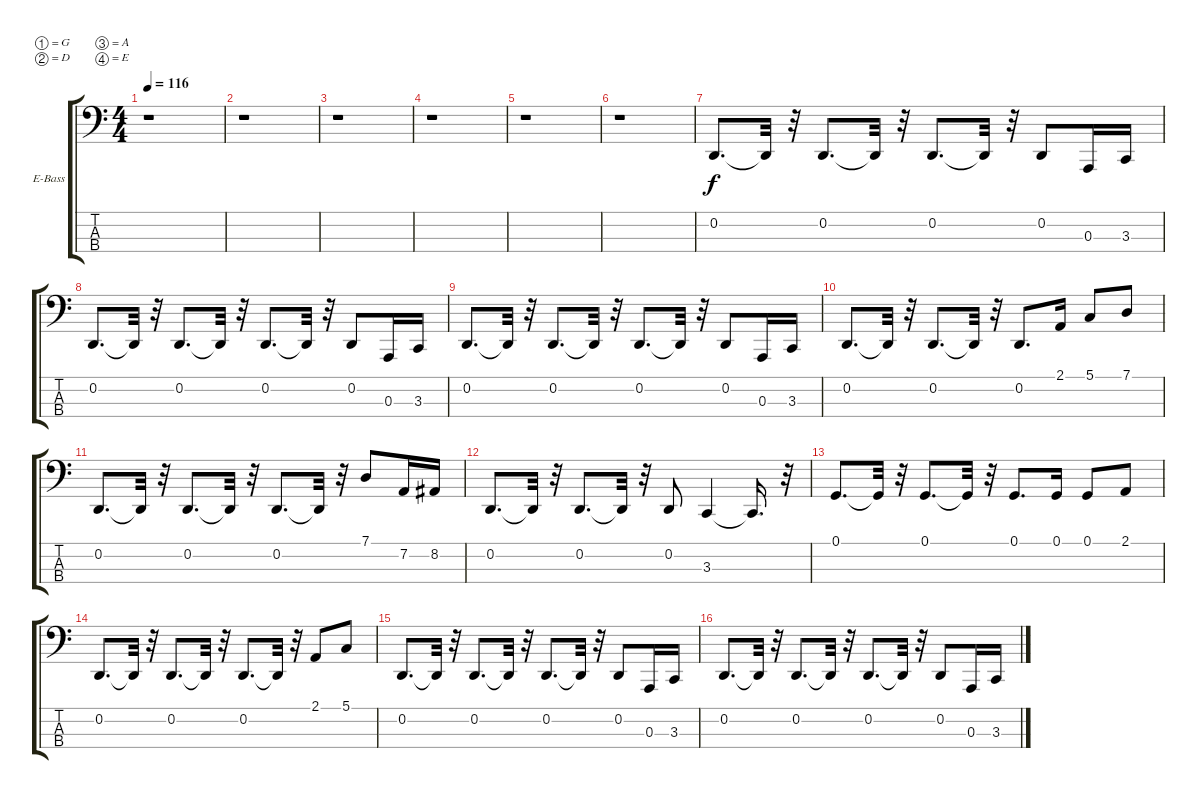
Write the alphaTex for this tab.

\bracketExtendMode groupsimilarinstruments
\firstSystemTrackNameOrientation horizontal
\otherSystemsTrackNameOrientation horizontal
\track ("Basse" "E-Bass") {instrument electricbassfinger}
\staff {score tabs}
\tuning (G1 D1 A0 E0)
\ts (4 4)
\tempo 116
\clef f4
\ks c
r.1{dy f} |
r.1 |
r.1 |
r.1 |
r.1 |
r.1 |
0.2.8{d} 0.2{t}.32 r.32 0.2.8{d} 0.2{t}.32 r.32 0.2.8{d} 0.2{t}.32 r.32 0.2.8 0.3.16 3.3.16 |
0.2.8{d} 0.2{t}.32 r.32 0.2.8{d} 0.2{t}.32 r.32 0.2.8{d} 0.2{t}.32 r.32 0.2.8 0.3.16 3.3.16 |
0.2.8{d} 0.2{t}.32 r.32 0.2.8{d} 0.2{t}.32 r.32 0.2.8{d} 0.2{t}.32 r.32 0.2.8 0.3.16 3.3.16 |
0.2.8{d} 0.2{t}.32 r.32 0.2.8{d} 0.2{t}.32 r.32 0.2.8{d} 2.1.16 5.1.8 7.1.8 |
0.2.8{d} 0.2{t}.32 r.32 0.2.8{d} 0.2{t}.32 r.32 0.2.8{d} 0.2{t}.32 r.32 7.1.8 7.2.16 8.2.16 |
0.2.8{d} 0.2{t}.32 r.32 0.2.8{d} 0.2{t}.32 r.32 0.2.8 3.3.4 3.3{t}.16{d} r.32 |
0.1.8{d} 0.1{t}.32 r.32 0.1.8{d} 0.1{t}.32 r.32 0.1.8{d} 0.1.16 0.1.8 2.1.8 |
0.2.8{d} 0.2{t}.32 r.32 0.2.8{d} 0.2{t}.32 r.32 0.2.8{d} 0.2{t}.32 r.32 2.1.8 5.1.8 |
0.2.8{d} 0.2{t}.32 r.32 0.2.8{d} 0.2{t}.32 r.32 0.2.8{d} 0.2{t}.32 r.32 0.2.8 0.3.16 3.3.16 |
0.2.8{d} 0.2{t}.32 r.32 0.2.8{d} 0.2{t}.32 r.32 0.2.8{d} 0.2{t}.32 r.32 0.2.8 0.3.16 3.3.16
